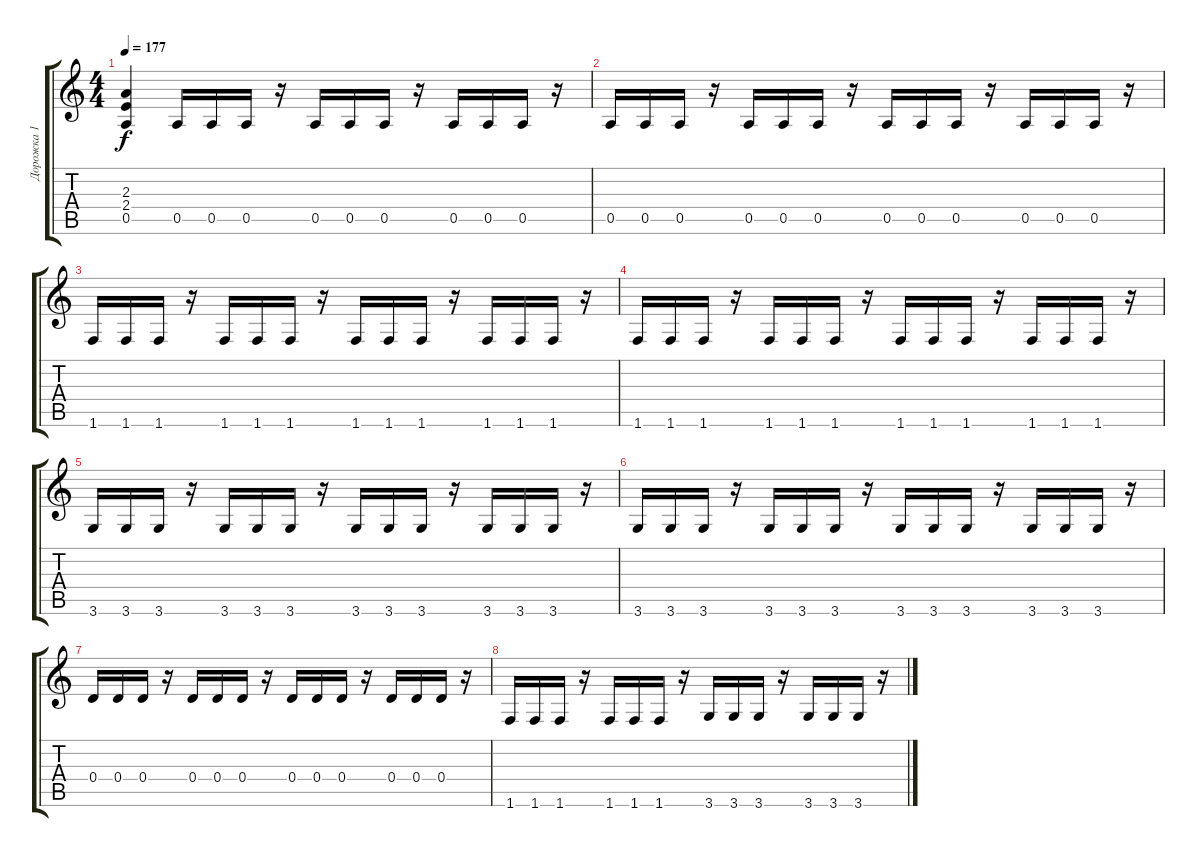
\track ("Дорожка 1" "Дорожка 1") {instrument distortionguitar}
\staff {score tabs}
\tuning (E4 B3 G3 D3 A2 E2) {hide}
\ts (4 4)
\tempo 177
\clef g2
\ks c
(2.3 2.4 0.5).4{dy f} 0.5.16 0.5.16 0.5.16 r.16 0.5.16 0.5.16 0.5.16 r.16 0.5.16 0.5.16 0.5.16 r.16 |
0.5.16 0.5.16 0.5.16 r.16 0.5.16 0.5.16 0.5.16 r.16 0.5.16 0.5.16 0.5.16 r.16 0.5.16 0.5.16 0.5.16 r.16 |
1.6.16 1.6.16 1.6.16 r.16 1.6.16 1.6.16 1.6.16 r.16 1.6.16 1.6.16 1.6.16 r.16 1.6.16 1.6.16 1.6.16 r.16 |
1.6.16 1.6.16 1.6.16 r.16 1.6.16 1.6.16 1.6.16 r.16 1.6.16 1.6.16 1.6.16 r.16 1.6.16 1.6.16 1.6.16 r.16 |
3.6.16 3.6.16 3.6.16 r.16 3.6.16 3.6.16 3.6.16 r.16 3.6.16 3.6.16 3.6.16 r.16 3.6.16 3.6.16 3.6.16 r.16 |
3.6.16 3.6.16 3.6.16 r.16 3.6.16 3.6.16 3.6.16 r.16 3.6.16 3.6.16 3.6.16 r.16 3.6.16 3.6.16 3.6.16 r.16 |
0.4.16 0.4.16 0.4.16 r.16 0.4.16 0.4.16 0.4.16 r.16 0.4.16 0.4.16 0.4.16 r.16 0.4.16 0.4.16 0.4.16 r.16 |
1.6.16 1.6.16 1.6.16 r.16 1.6.16 1.6.16 1.6.16 r.16 3.6.16 3.6.16 3.6.16 r.16 3.6.16 3.6.16 3.6.16 r.16
